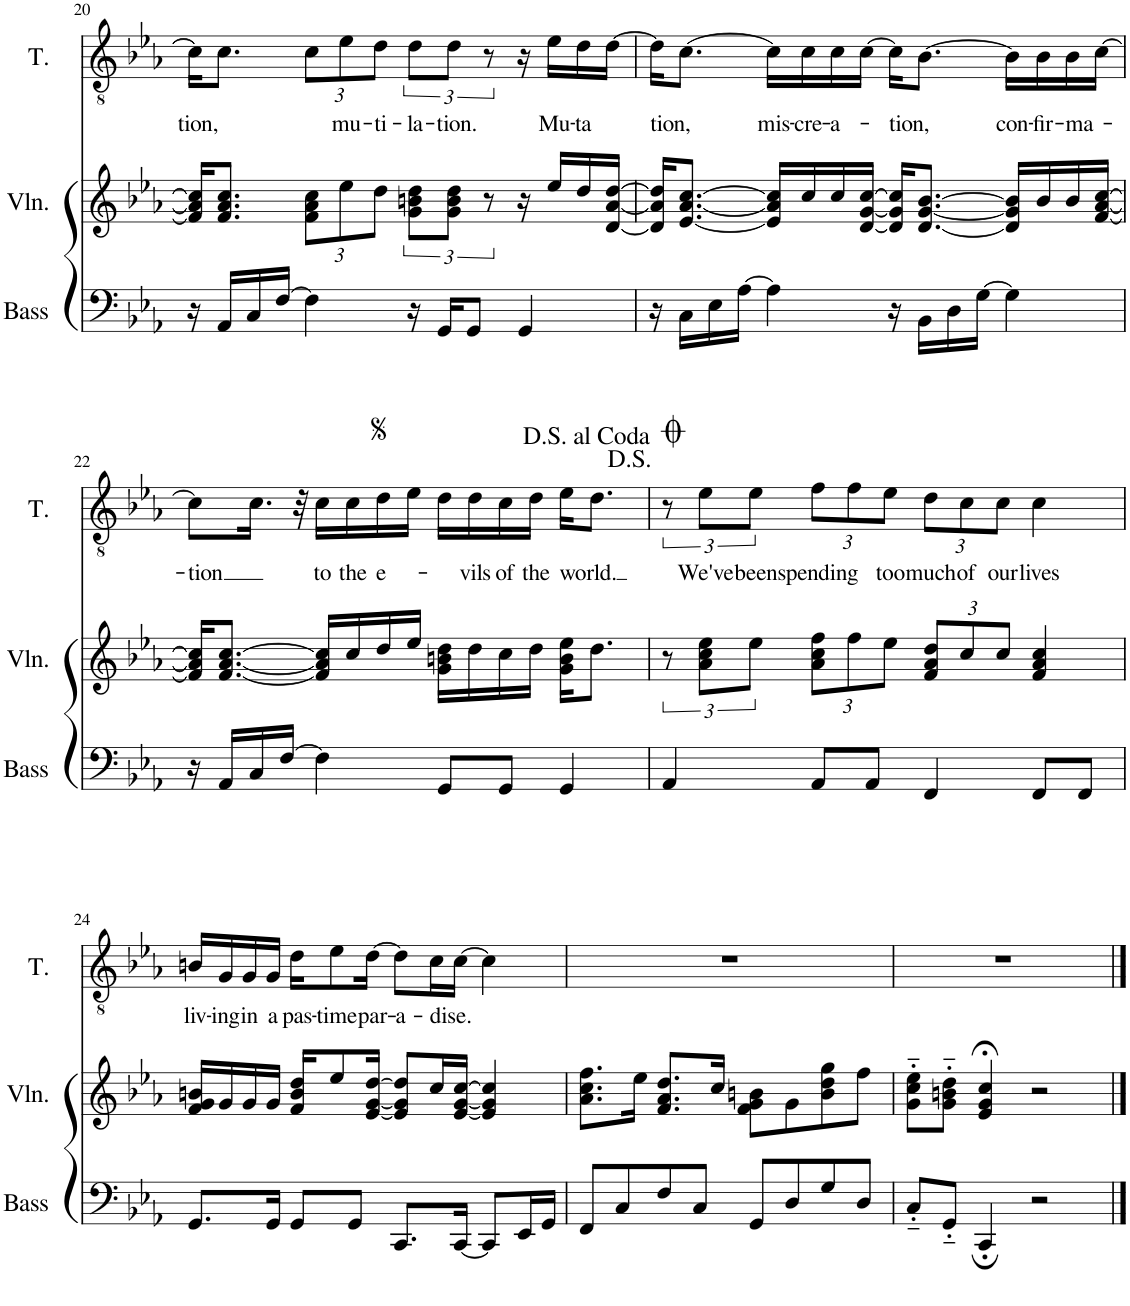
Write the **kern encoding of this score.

**kern	**kern	**kern	**text
*part3	*part2	*part1	*part1
*staff3	*staff2	*staff1	*staff1
*I"Acoustic Bass	*I"Violin	*I"Tenor	*
*I'Bass	*I'Vln.	*I'T.	*
!!LO:PB:g=z
*clefF4	*clefG2	*clefGv2	*
*Trd7c12	*	*	*
*k[b-e-a-]	*k[b-e-a-]	*k[b-e-a-]	*
*M4/4	*M4/4	*M4/4	*
=20	=20	=20	=20
!	!	!	!LO:LY:b
16r	16f/] 16a-/] 16cc/]KL	16c\KL]	tion,
16AA-/LL	8.f/ 8.a-/ 8.cc/J	8.c\J	.
16C/	.	.	.
[16F/JJ	.	.	.
*	*Xbrackettup	*Xbrackettup	*
4F\]	12f\ 12a-\ 12cc\L	12c\L	.
!	!	!	!LO:LY:b
.	12ee-\	12e-\	mu-
!	!	!	!LO:LY:b
.	12dd\J	12d\J	-ti-
*	*brackettup	*brackettup	*
!	!	!	!LO:LY:b
16r	12g\ 12bn\ 12dd\L	12d\L	-la-
16GG/KL	.	.	.
!	!	!	!LO:LY:b
.	12g\ 12b\ 12dd\J	12d\J	-tion.
8GG/J	.	.	.
.	12r	12r	.
4GG/	16r	16r	.
!	!	!	!LO:LY:b
.	16ee-/LL	16e-\LL	Mu-
!	!	!	!LO:LY:b
.	16dd/	16d\	ta
.	[16d/ [16a-/ [16dd/JJ	[16d\JJ	.
=21	=21	=21	=21
!	!	!	!LO:LY:b
16r	16d/] 16a-/] 16dd/]KL	16d\KL]	tion,
16C\LL	[8.e-/ [8.a-/ [8.cc/J	[8.c\J	.
16E-\	.	.	.
[16A-\JJ	.	.	.
!	!	!	!LO:LY:b
4A-\]	16e-/] 16a-/] 16cc/]LL	16c\LL]	mis-
!	!	!	!LO:LY:b
.	16cc/	16c\	-cre-
!	!	!	!LO:LY:b
.	16cc/	16c\	-a-
.	[16d/ [16g/ [16cc/JJ	[16c\JJ	.
!	!	!	!LO:LY:b
16r	16d/] 16g/] 16cc/]KL	16c\KL]	-tion,
16BB-\LL	[8.d/ [8.g/ [8.b-/J	[8.B-\J	.
16D\	.	.	.
[16G\JJ	.	.	.
!	!	!	!LO:LY:b
4G\]	16d/] 16g/] 16b-/]LL	16B-\LL]	con-
!	!	!	!LO:LY:b
.	16b-/	16B-\	-fir-
!	!	!	!LO:LY:b
.	16b-/	16B-\	-ma-
.	[16f/ [16a-/ [16cc/JJ	[16c\JJ	.
!!LO:LB:g=z
=22	=22	=22	=22
!	!	!	!LO:LY:b
16r	16f/] 16a-/] 16cc/]KL	8c\L]	-tion
16AA-/LL	[8.f/ [8.a-/ [8.cc/J	.	.
16C/	.	16.c\Jk	.
[16F/JJ	.	.	.
.	.	32r	.
!	!	!	!LO:LY:b
4F\]	16f/] 16a-/] 16cc/]LL	16c\LL	to
!	!	!	!LO:LY:b
.	16cc/	16c\	the
!	!	!	!LO:LY:b
.	16dd/	16d\	e-
.	16ee-/JJ	16e-\JJ	.
8GG/L	16g\ 16bn\ 16dd\LL	16d\LL	.
!	!	!	!LO:LY:b
.	16dd\	16d\	-vils
!	!	!	!LO:LY:b
8GG/J	16cc\	16c\	of
!	!	!	!LO:LY:b
.	16dd\JJ	16d\JJ	the
!	!	!	!LO:LY:b
4GG/	16g\ 16b\ 16ee-\KL	16e-\KL	world.
.	8.dd\J	8.d\J	.
=23	=23	=23	=23
4AA-/	12r	12r	.
!	!	!	!LO:LY:b
.	12a-\ 12cc\ 12ee-\L	12e-\L	We've
!	!	!	!LO:LY:b
.	12ee-\J	12e-\J	been
*	*Xbrackettup	*Xbrackettup	*
!	!	!	!LO:LY:b
8AA-/L	12a-\ 12cc\ 12ff\L	12f\L	spending
.	12ff\	12f\	.
8AA-/J	.	.	.
!	!	!	!LO:LY:b
.	12ee-\J	12e-\J	too
!	!	!	!LO:LY:b
4FF/	12f/ 12a-/ 12dd/L	12d\L	much
!	!	!	!LO:LY:b
.	12cc/	12c\	of
!	!	!	!LO:LY:b
.	12cc/J	12c\J	our
!	!	!	!LO:LY:b
8FF/L	4f/ 4a-/ 4cc/	4c\	lives
8FF/J	.	.	.
!!LO:LB:g=z
=24	=24	=24	=24
!	!	!	!LO:LY:b
8.GG/L	16f/ 16g/ 16bn/LL	16Bn/LL	liv-
!	!	!	!LO:LY:b
.	16g/	16G/	-ing
!	!	!	!LO:LY:b
.	16g/	16G/	in
!	!	!	!LO:LY:b
16GG/Jk	16g/JJ	16G/JJ	a
!	!	!	!LO:LY:b
8GG/L	16f/ 16b/ 16dd/KL	16d\KL	pas-
!	!	!	!LO:LY:b
.	8ee-/	8e-\	-time
8GG/J	.	.	.
!	!	!	!LO:LY:b
.	[16e-/ [16g/ [16dd/Jk	[16d\Jk	par-
!	!	!	!LO:LY:b
8.CC/L	8e-/] 8g/] 8dd/]L	8d\L]	-a-
!	!	!	!LO:LY:b
.	16cc/L	16c\L	-dise.
[16CC/Jk	[16e-/ [16g/ [16cc/JJ	[16c\JJ	.
8CC/L]	4e-/] 4g/] 4cc/]	4c\]	.
16EE-/L	.	.	.
16GG/JJ	.	.	.
=25	=25	=25	=25
8FF/L	8.a-\ 8.cc\ 8.ff\L	1r	.
8C/	.	.	.
.	16ee-\Jk	.	.
8F/	8.f/ 8.a-/ 8.dd/L	.	.
8C/J	.	.	.
.	16cc/Jk	.	.
8GG/L	8f\ 8g\ 8bn\L	.	.
8D/	8g\	.	.
8G/	8b\ 8dd\ 8gg\	.	.
8D/J	8ff\J	.	.
=26	=26	=26	=26
8C'~/L	8g\'~ 8cc\'~ 8ee-\'~L	1r	.
8GG'~/J	8g\'~ 8bn\'~ 8dd\'~J	.	.
4CC;/	4e-/;< 4g/;< 4cc/;<	.	.
2r	2r	.	.
==	==	==	==
*-	*-	*-	*-
